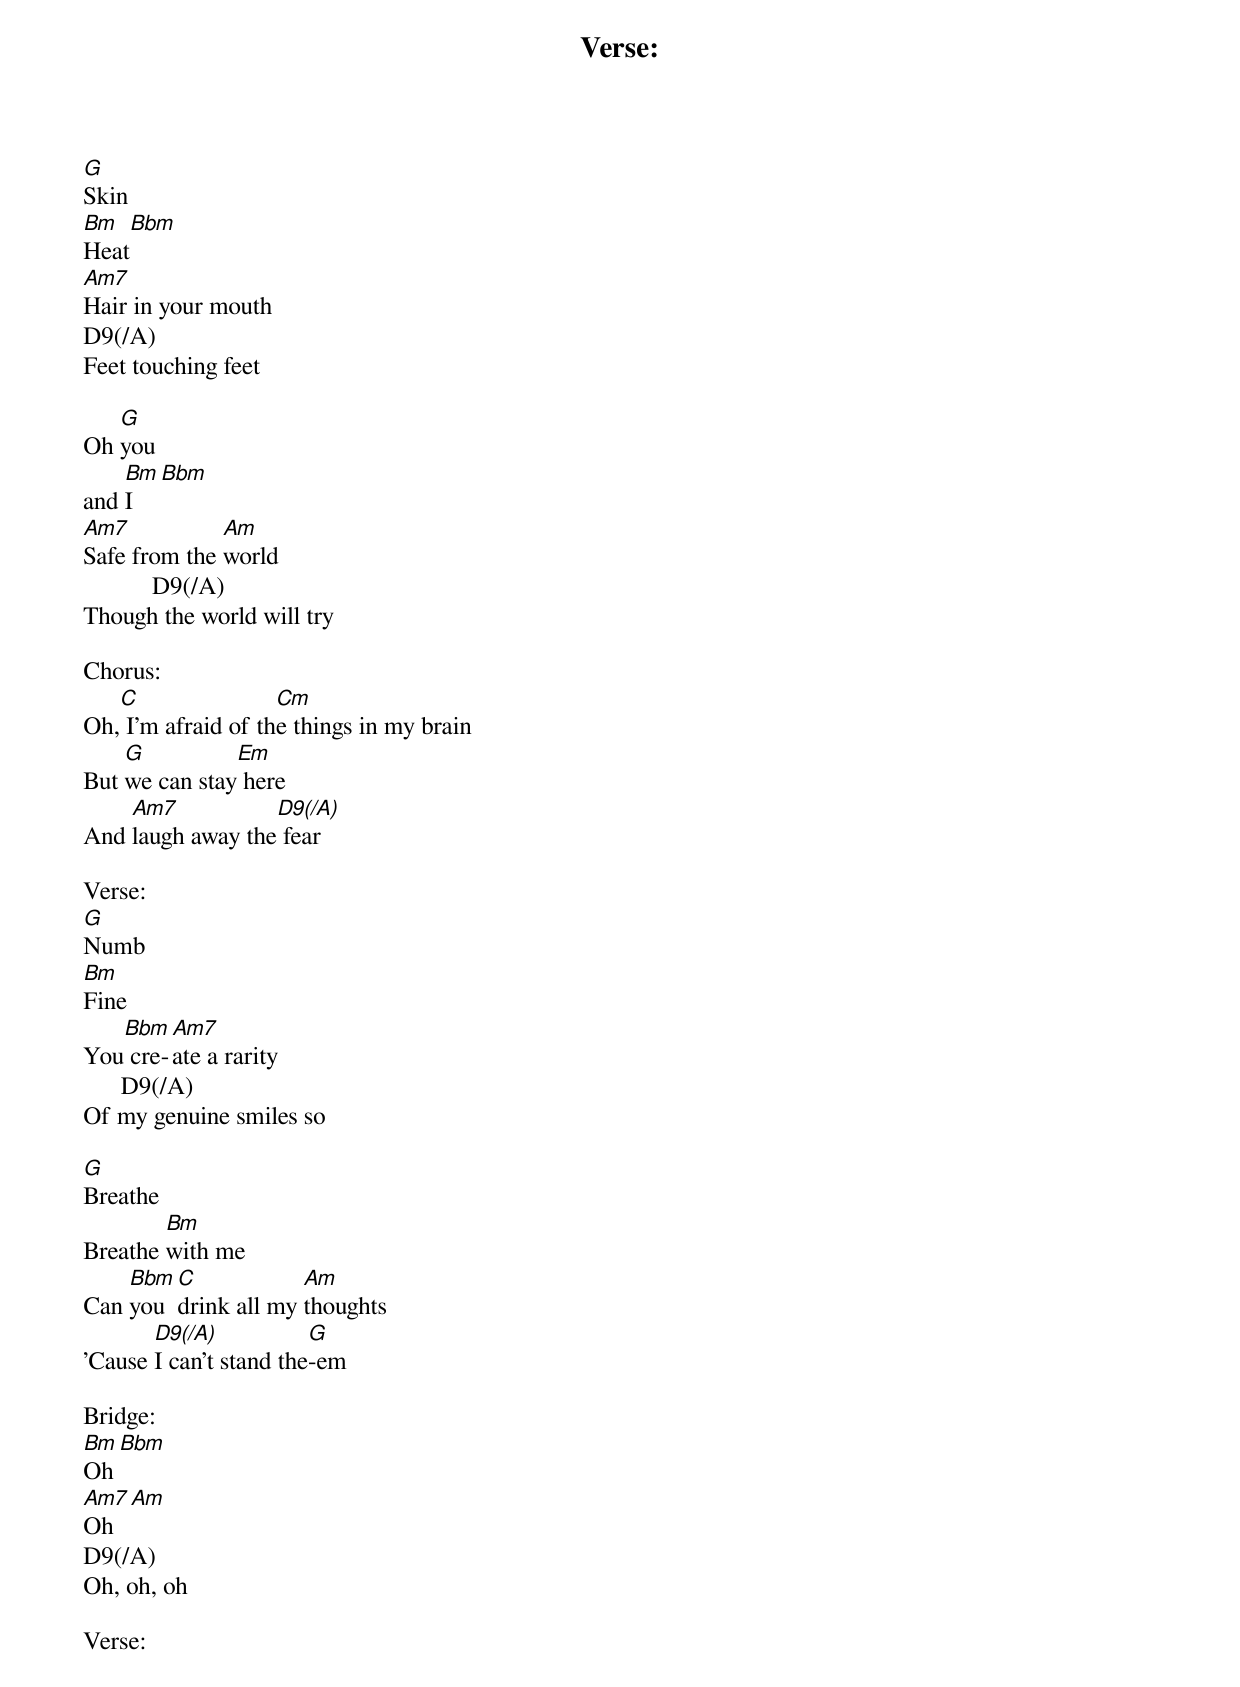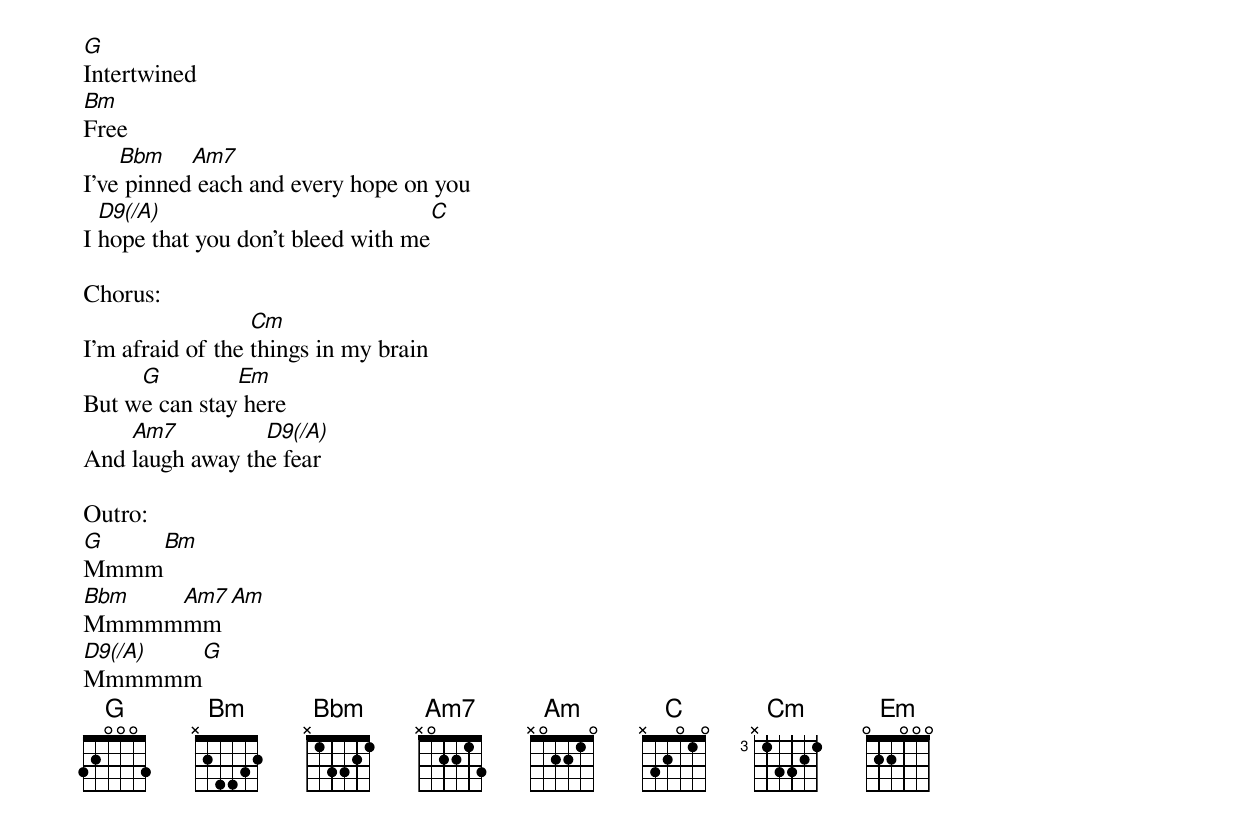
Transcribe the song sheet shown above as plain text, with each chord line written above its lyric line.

Verse:
G
Skin
Bm    Bbm
Heat
Am7
Hair in your mouth
D9(/A)
Feet touching feet

   G
Oh you
    Bm  Bbm
and I
Am7           Am
Safe from the world
           D9(/A)
Though the world will try

Chorus:
   C                Cm
Oh, I'm afraid of the things in my brain
    G          Em
But we can stay here
    Am7           D9(/A)
And laugh away the fear

Verse:
G
Numb
Bm
Fine
   Bbm  Am7
You cre-ate a rarity
      D9(/A)
Of my genuine smiles so

G
Breathe
        Bm
Breathe with me
    Bbm C            Am
Can you drink all my thoughts
       D9(/A)           G
'Cause I can't stand the-em

Bridge:
Bm   Bbm
Oh
Am7   Am
Oh
D9(/A)
Oh, oh, oh

Verse:
G
Intertwined
Bm
Free
    Bbm    Am7
I've pinned each and every hope on you
  D9(/A)                            C
I hope that you don't bleed with me

Chorus:
                  Cm
I'm afraid of the things in my brain
     G         Em
But we can stay here
    Am7          D9(/A)
And laugh away the fear

Outro:
G            Bm
Mmmm
Bbm  Am7      Am
Mmmmmmm
D9(/A)          G
Mmmmmm
